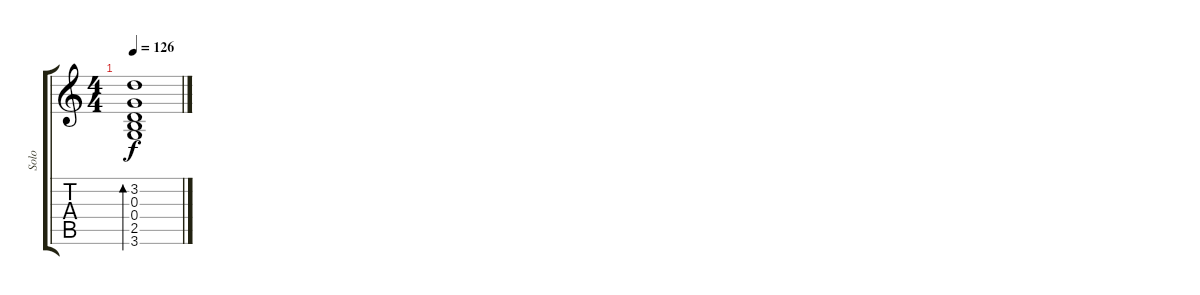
\track ("Solo" "Solo") {instrument overdrivenguitar}
\staff {score tabs}
\tuning (E4 B3 G3 D3 A2 E2) {hide}
\ts (4 4)
\tempo 126
\clef g2
\ks c
(3.2 0.3 0.4 2.5 3.6).1{bd 60 dy f}
